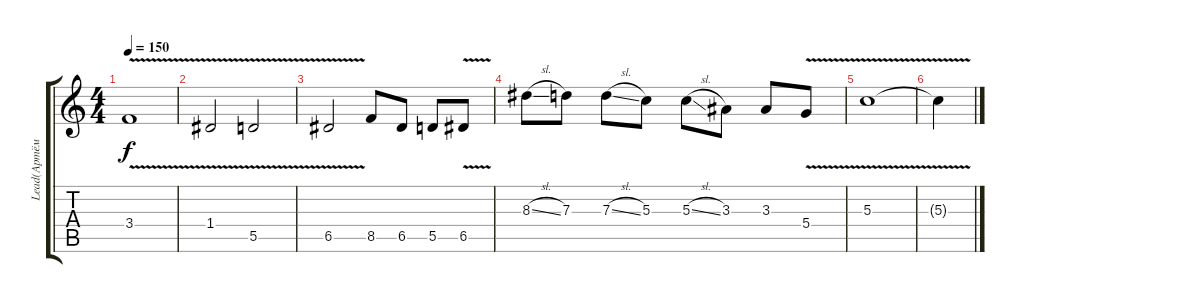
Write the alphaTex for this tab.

\track ("Lead(Артём)" "Lead(Артём") {instrument distortionguitar}
\staff {score tabs}
\tuning (E4 B3 G3 D3 A2 E2) {hide}
\ts (4 4)
\tempo 150
\clef g2
\ks c
3.4{v}.1{dy f} |
1.4{v}.2 5.5{v}.2 |
6.5{v}.2 8.5.8 6.5.8 5.5.8 6.5{v}.8 |
8.3{sl}.8 7.3.8 7.3{sl}.8 5.3.8 5.3{sl}.8 3.3.8 3.3.8 5.4{v}.8 |
5.3{v}.1 |
5.3{t}.4
